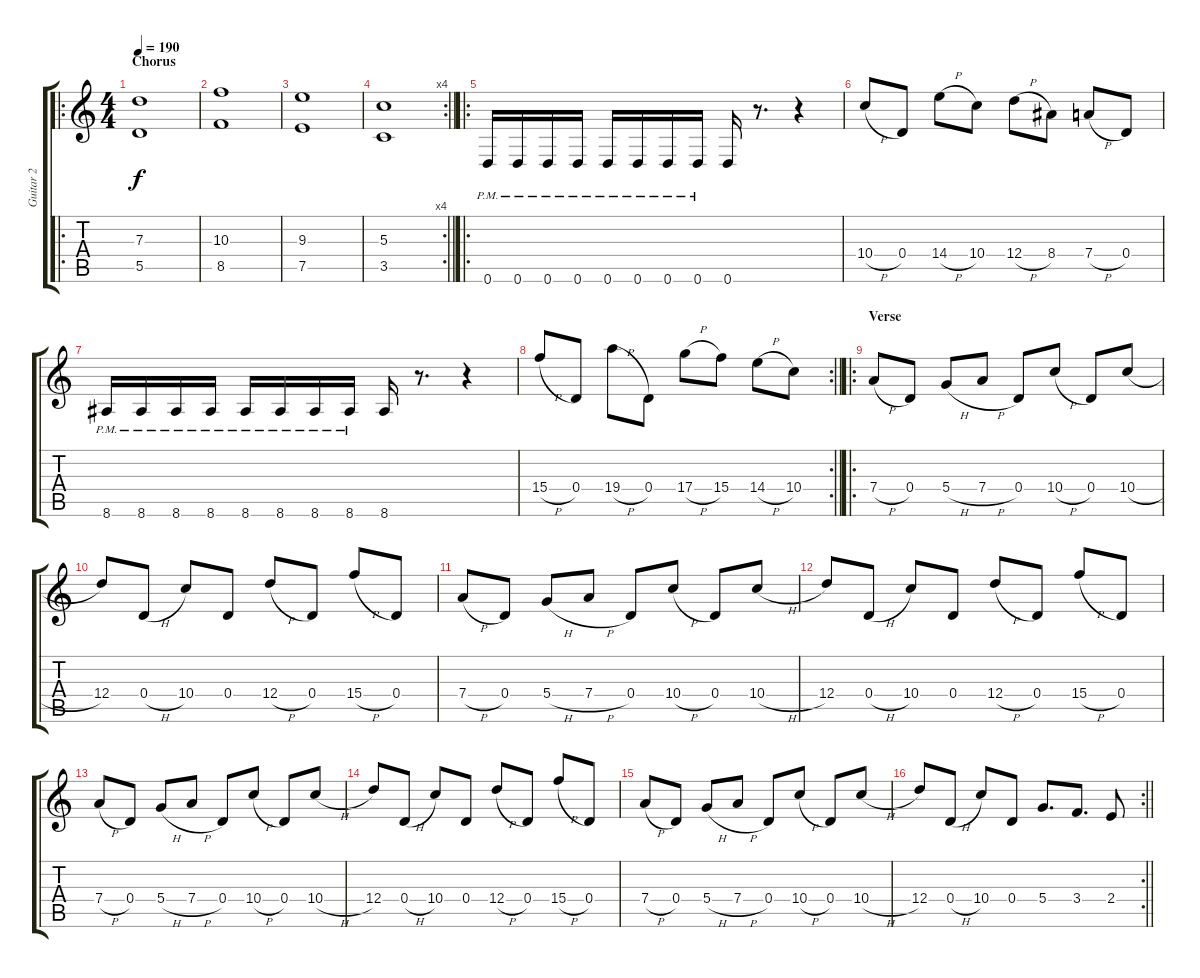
\track ("Guitar 2" "Guitar 2") {instrument distortionguitar}
\staff {score tabs}
\tuning (E4 B3 G3 D3 A2 D2) {hide}
\ro
\ts (4 4)
\section ("" "Chorus")
\tempo 190
\clef g2
\ks c
(7.3 5.5).1{dy f} |
(10.3 8.5).1 |
(9.3 7.5).1 |
\rc 4
\barLineRight lightlight
(5.3 3.5).1 |
\ro
0.6{pm}.16 0.6{pm}.16 0.6{pm}.16 0.6{pm}.16 0.6{pm}.16 0.6{pm}.16 0.6{pm}.16 0.6{pm}.16 0.6.16 r.8{d} r.4 |
10.4{h}.8 0.4.8 14.4{h}.8 10.4.8 12.4{h}.8 8.4.8 7.4{h}.8 0.4.8 |
8.6{pm}.16 8.6{pm}.16 8.6{pm}.16 8.6{pm}.16 8.6{pm}.16 8.6{pm}.16 8.6{pm}.16 8.6{pm}.16 8.6.16 r.8{d} r.4 |
\rc 2
\barLineRight lightlight
15.4{h}.8 0.4.8 19.4{h}.8 0.4.8 17.4{h}.8 15.4.8 14.4{h}.8 10.4.8 |
\ro
\section ("" "Verse")
7.4{h}.8 0.4.8 5.4{h}.8 7.4{h}.8 0.4.8 10.4{h}.8 0.4.8 10.4{h}.8 |
12.4.8 0.4{h}.8 10.4.8 0.4.8 12.4{h}.8 0.4.8 15.4{h}.8 0.4.8 |
7.4{h}.8 0.4.8 5.4{h}.8 7.4{h}.8 0.4.8 10.4{h}.8 0.4.8 10.4{h}.8 |
12.4.8 0.4{h}.8 10.4.8 0.4.8 12.4{h}.8 0.4.8 15.4{h}.8 0.4.8 |
7.4{h}.8 0.4.8 5.4{h}.8 7.4{h}.8 0.4.8 10.4{h}.8 0.4.8 10.4{h}.8 |
12.4.8 0.4{h}.8 10.4.8 0.4.8 12.4{h}.8 0.4.8 15.4{h}.8 0.4.8 |
7.4{h}.8 0.4.8 5.4{h}.8 7.4{h}.8 0.4.8 10.4{h}.8 0.4.8 10.4{h}.8 |
\rc 2
\barLineRight lightlight
12.4.8 0.4{h}.8 10.4.8 0.4.8 5.4.8{d} 3.4.8{d} 2.4.8
